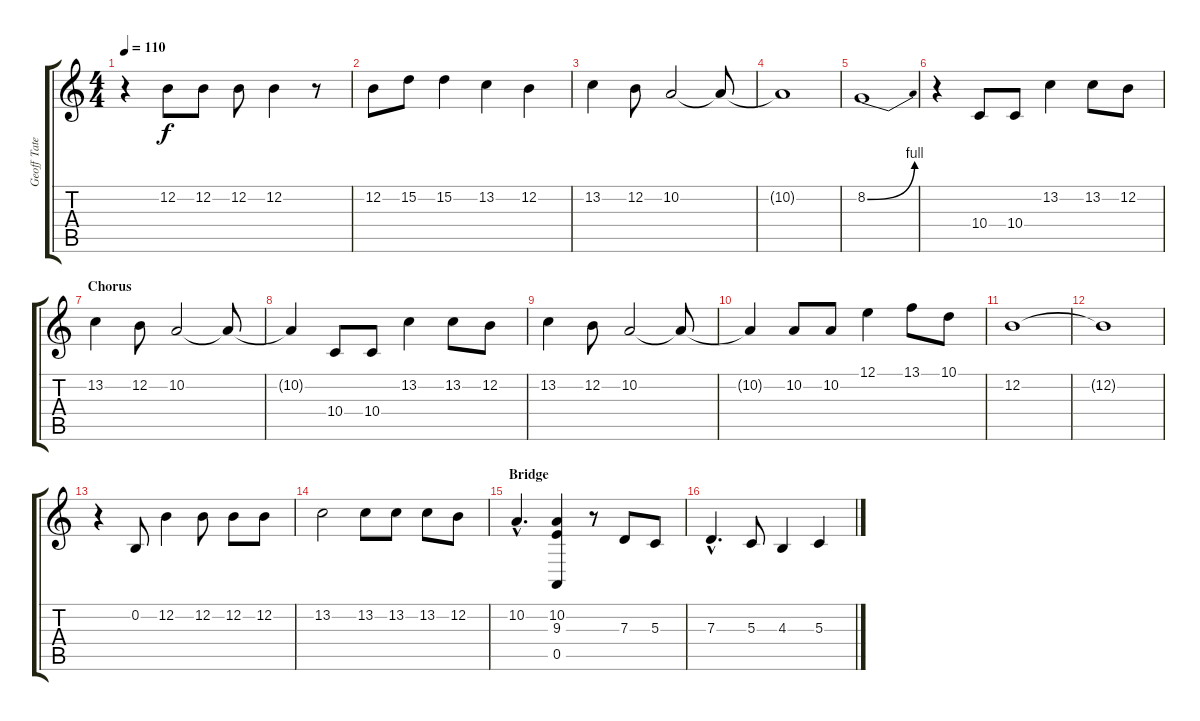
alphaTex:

\track ("Geoff Tate" "Geoff Tate") {instrument tenorsax}
\staff {score tabs}
\tuning (E4 B3 G3 D3 A2 E2) {hide}
\ts (4 4)
\tempo 110
\clef g2
\ks c
r.4{dy f} 12.2.8 12.2.8 12.2.8 12.2.4 r.8 |
12.2.8 15.2.8 15.2.4 13.2.4 12.2.4 |
13.2.4 12.2.8 10.2.2 10.2{t}.8 |
10.2{t}.1 |
8.2{be (bend 0 0 60 4)}.1 |
r.4 10.4.8 10.4.8 13.2.4 13.2.8 12.2.8 |
\section ("" "Chorus")
13.2.4 12.2.8 10.2.2 10.2{t}.8 |
10.2{t}.4 10.4.8 10.4.8 13.2.4 13.2.8 12.2.8 |
13.2.4 12.2.8 10.2.2 10.2{t}.8 |
10.2{t}.4 10.2.8 10.2.8 12.1.4 13.1.8 10.1.8 |
12.2.1 |
12.2{t}.1 |
r.4 0.2.8 12.2.4 12.2.8 12.2.8 12.2.8 |
13.2.2 13.2.8 13.2.8 13.2.8 12.2.8 |
\section ("" "Bridge")
10.2{hac}.4{d} (10.2 9.3 0.5).4 r.8 7.3.8 5.3.8 |
7.3{hac}.4{d} 5.3.8 4.3.4 5.3.4
